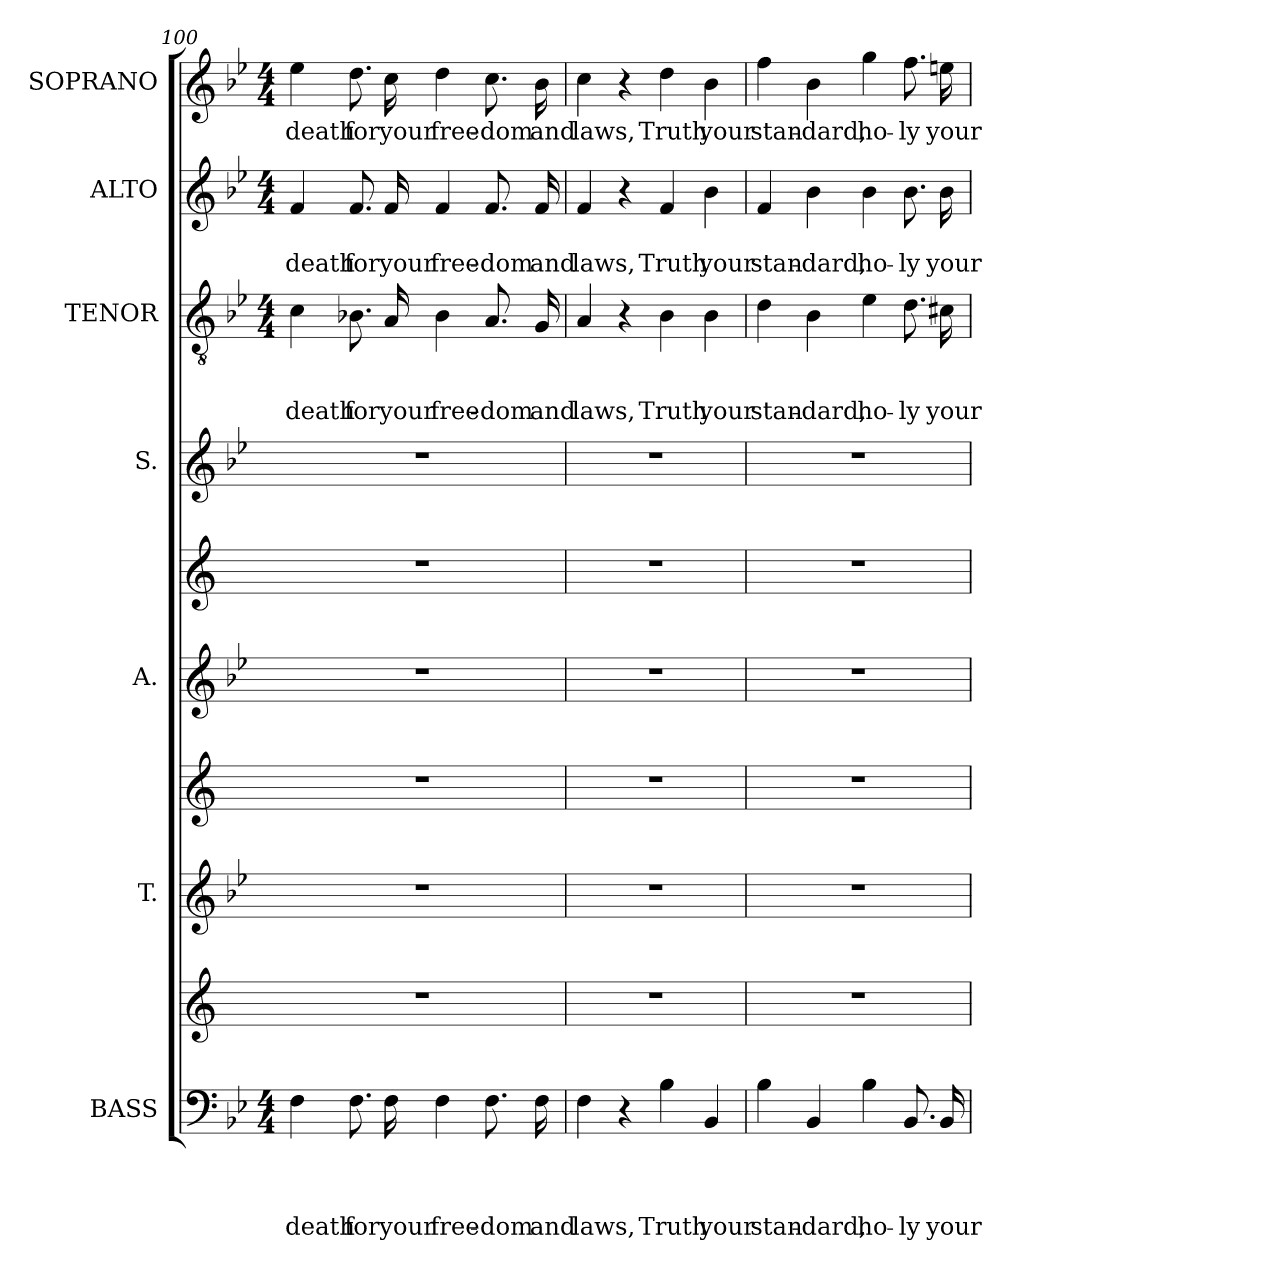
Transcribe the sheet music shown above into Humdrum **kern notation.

**kern	**text	**text	**text	**text	**kern	**kern	**kern	**kern	**kern	**kern	**kern	**text	**text	**text	**kern	**text	**text	**kern	**text
*part10	*part10	*part10	*part10	*part10	*part9	*part8	*part7	*part6	*part5	*part4	*part3	*part3	*part3	*part3	*part2	*part2	*part2	*part1	*part1
*staff10	*staff10	*staff10	*staff10	*staff10	*staff9	*staff8	*staff7	*staff6	*staff5	*staff4	*staff3	*staff3	*staff3	*staff3	*staff2	*staff2	*staff2	*staff1	*staff1
*I"BASS	*	*	*	*	*	*I"T.	*	*I"A.	*	*I"S.	*I"TENOR	*	*	*	*I"ALTO	*	*	*I"SOPRANO	*
*I'B.	*	*	*	*	*	*I'T.	*	*I'A.	*	*I'S.	*I'T.	*	*	*	*I'A.	*	*	*I'S.	*
!!LO:PB:g=z
*clefF4	*	*	*	*	*clefG2	*clefG2	*clefG2	*clefG2	*clefG2	*clefG2	*clefGv2	*	*	*	*clefG2	*	*	*clefG2	*
*	*	*	*	*	*ITrd1c2	*	*ITrd1c2	*	*ITrd1c2	*ITrd3c5	*	*	*	*	*	*	*	*	*
*k[b-e-]	*	*	*	*	*k[b-e-]	*k[b-e-]	*k[b-e-]	*k[b-e-]	*k[b-e-]	*k[b-]	*k[b-e-]	*	*	*	*k[b-e-]	*	*	*k[b-e-]	*
*B-:	*	*	*	*	*B-:	*B-:	*B-:	*B-:	*B-:	*F:	*B-:	*	*	*	*B-:	*	*	*B-:	*
*M4/4	*	*	*	*	*	*	*	*	*	*	*M4/4	*	*	*	*M4/4	*	*	*M4/4	*
=100	=100	=100	=100	=100	=100	=100	=100	=100	=100	=100	=100	=100	=100	=100	=100	=100	=100	=100	=100
!	!	!	!	!LO:LY:b	!	!	!	!	!	!	!	!	!	!LO:LY:b	!	!	!LO:LY:b	!	!LO:LY:b
4F\	.	.	.	death	1r	1r	1r	1r	1r	1r	4c\	.	.	death	4f/	.	death	4ee-\	death
!	!	!	!	!LO:LY:b	!	!	!	!	!	!	!	!	!	!LO:LY:b	!	!	!LO:LY:b	!	!LO:LY:b
8.F\	.	.	.	for	.	.	.	.	.	.	8.B-X\	.	.	for	8.f/	.	for	8.dd\	for
!	!	!	!	!LO:LY:b	!	!	!	!	!	!	!	!	!	!LO:LY:b	!	!	!LO:LY:b	!	!LO:LY:b
16F\	.	.	.	your	.	.	.	.	.	.	16A/	.	.	your	16f/	.	your	16cc\	your
!	!	!	!	!LO:LY:b	!	!	!	!	!	!	!	!	!	!LO:LY:b	!	!	!LO:LY:b	!	!LO:LY:b
4F\	.	.	.	free-	.	.	.	.	.	.	4B-\	.	.	free-	4f/	.	free-	4dd\	free-
!	!	!	!	!LO:LY:b	!	!	!	!	!	!	!	!	!	!LO:LY:b	!	!	!LO:LY:b	!	!LO:LY:b
8.F\	.	.	.	-dom	.	.	.	.	.	.	8.A/	.	.	-dom	8.f/	.	-dom	8.cc\	-dom
!	!	!	!	!LO:LY:b	!	!	!	!	!	!	!	!	!	!LO:LY:b	!	!	!LO:LY:b	!	!LO:LY:b
16F\	.	.	.	and	.	.	.	.	.	.	16G/	.	.	and	16f/	.	and	16b-\	and
=101	=101	=101	=101	=101	=101	=101	=101	=101	=101	=101	=101	=101	=101	=101	=101	=101	=101	=101	=101
!	!	!	!	!LO:LY:b	!	!	!	!	!	!	!	!	!	!LO:LY:b	!	!	!LO:LY:b	!	!LO:LY:b
4F\	.	.	.	laws,	1r	1r	1r	1r	1r	1r	4A/	.	.	laws,	4f/	.	laws,	4cc\	laws,
4r	.	.	.	.	.	.	.	.	.	.	4r	.	.	.	4r	.	.	4r	.
!	!	!	!	!LO:LY:b	!	!	!	!	!	!	!	!	!	!LO:LY:b	!	!	!LO:LY:b	!	!LO:LY:b
4B-\	.	.	.	Truth	.	.	.	.	.	.	4B-\	.	.	Truth	4f/	.	Truth	4dd\	Truth
!	!	!	!	!LO:LY:b	!	!	!	!	!	!	!	!	!	!LO:LY:b	!	!	!LO:LY:b	!	!LO:LY:b
4BB-/	.	.	.	your	.	.	.	.	.	.	4B-\	.	.	your	4b-\	.	your	4b-\	your
=102	=102	=102	=102	=102	=102	=102	=102	=102	=102	=102	=102	=102	=102	=102	=102	=102	=102	=102	=102
!	!	!	!	!LO:LY:b	!	!	!	!	!	!	!	!	!	!LO:LY:b	!	!	!LO:LY:b	!	!LO:LY:b
4B-\	.	.	.	stan-	1r	1r	1r	1r	1r	1r	4d\	.	.	stan-	4f/	.	stan-	4ff\	stan-
!	!	!	!	!LO:LY:b	!	!	!	!	!	!	!	!	!	!LO:LY:b	!	!	!LO:LY:b	!	!LO:LY:b
4BB-/	.	.	.	-dard,	.	.	.	.	.	.	4B-\	.	.	-dard,	4b-\	.	-dard,	4b-\	-dard,
!	!	!	!	!LO:LY:b	!	!	!	!	!	!	!	!	!	!LO:LY:b	!	!	!LO:LY:b	!	!LO:LY:b
4B-\	.	.	.	ho-	.	.	.	.	.	.	4e-\	.	.	ho-	4b-\	.	ho-	4gg\	ho-
!	!	!	!	!LO:LY:b	!	!	!	!	!	!	!	!	!	!LO:LY:b	!	!	!LO:LY:b	!	!LO:LY:b
8.BB-/	.	.	.	-ly	.	.	.	.	.	.	8.d\	.	.	-ly	8.b-\	.	-ly	8.ff\	-ly
!	!	!	!	!LO:LY:b	!	!	!	!	!	!	!	!	!	!LO:LY:b	!	!	!LO:LY:b	!	!LO:LY:b
16BB-/	.	.	.	your	.	.	.	.	.	.	16c#X\	.	.	your	16b-\	.	your	16een\	your
=	=	=	=	=	=	=	=	=	=	=	=	=	=	=	=	=	=	=	=
*-	*-	*-	*-	*-	*-	*-	*-	*-	*-	*-	*-	*-	*-	*-	*-	*-	*-	*-	*-
